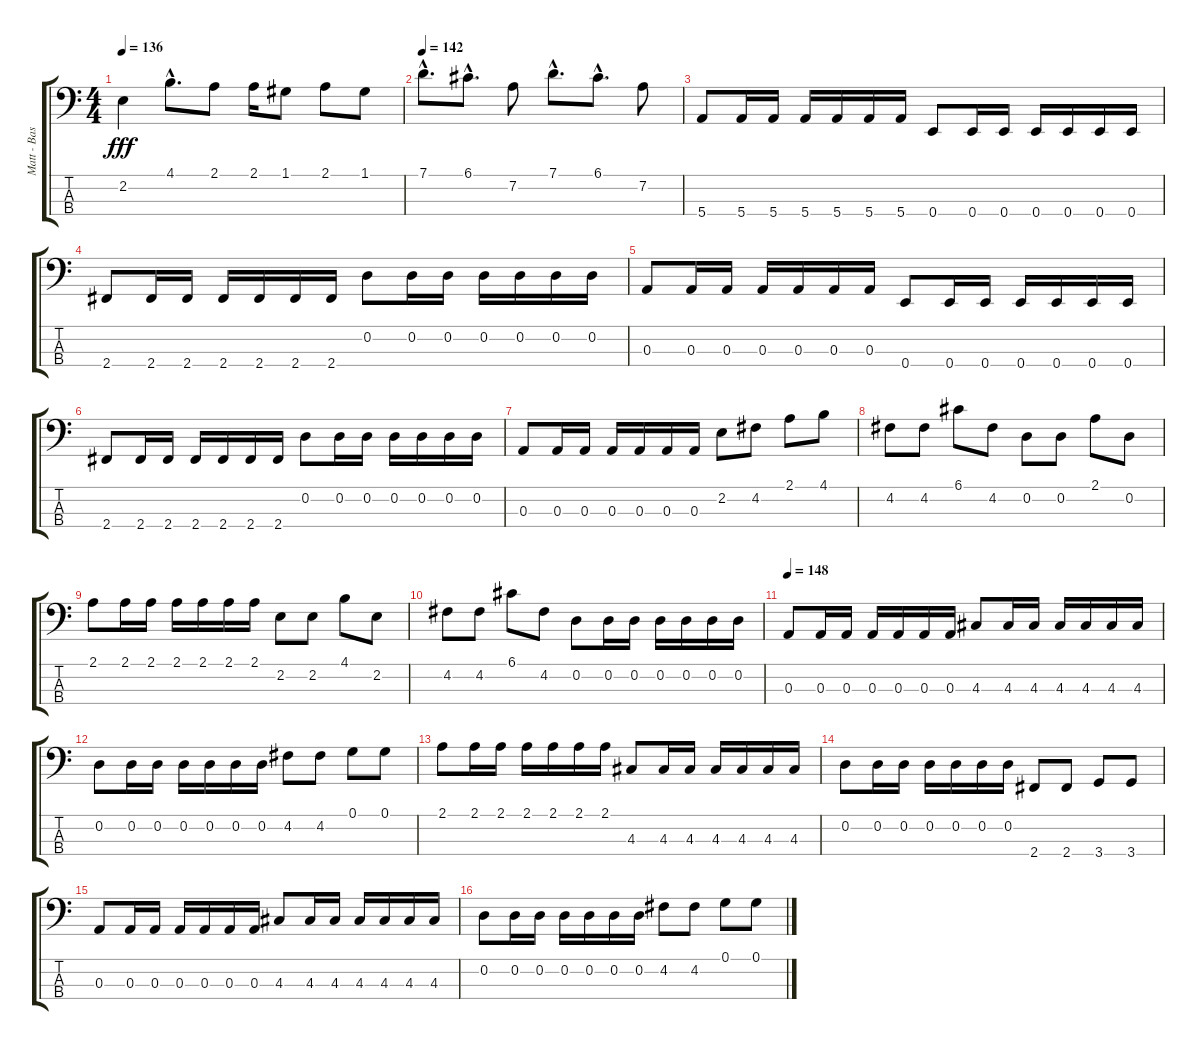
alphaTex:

\track ("Matt - Bass" "Matt - Bas") {instrument electricbassfinger}
\staff {score tabs}
\tuning (G2 D2 A1 E1) {hide}
\ts (4 4)
\tempo 136
\clef f4
\ks c
2.2.4{dy fff} 4.1{hac}.8{d} 2.1.8 2.1.16 1.1.8 2.1.8 1.1.8 |
\tempo 142
7.1{hac}.8{d} 6.1{hac}.8{d} 7.2.8 7.1{hac}.8{d} 6.1{hac}.8{d} 7.2.8 |
5.4.8 5.4.16 5.4.16 5.4.16 5.4.16 5.4.16 5.4.16 0.4.8 0.4.16 0.4.16 0.4.16 0.4.16 0.4.16 0.4.16 |
2.4.8 2.4.16 2.4.16 2.4.16 2.4.16 2.4.16 2.4.16 0.2.8 0.2.16 0.2.16 0.2.16 0.2.16 0.2.16 0.2.16 |
0.3.8 0.3.16 0.3.16 0.3.16 0.3.16 0.3.16 0.3.16 0.4.8 0.4.16 0.4.16 0.4.16 0.4.16 0.4.16 0.4.16 |
2.4.8 2.4.16 2.4.16 2.4.16 2.4.16 2.4.16 2.4.16 0.2.8 0.2.16 0.2.16 0.2.16 0.2.16 0.2.16 0.2.16 |
0.3.8 0.3.16 0.3.16 0.3.16 0.3.16 0.3.16 0.3.16 2.2.8 4.2.8 2.1.8 4.1.8 |
4.2.8 4.2.8 6.1.8 4.2.8 0.2.8 0.2.8 2.1.8 0.2.8 |
2.1.8 2.1.16 2.1.16 2.1.16 2.1.16 2.1.16 2.1.16 2.2.8 2.2.8 4.1.8 2.2.8 |
4.2.8 4.2.8 6.1.8 4.2.8 0.2.8 0.2.16 0.2.16 0.2.16 0.2.16 0.2.16 0.2.16 |
\tempo 148
0.3.8 0.3.16 0.3.16 0.3.16 0.3.16 0.3.16 0.3.16 4.3.8 4.3.16 4.3.16 4.3.16 4.3.16 4.3.16 4.3.16 |
0.2.8 0.2.16 0.2.16 0.2.16 0.2.16 0.2.16 0.2.16 4.2.8 4.2.8 0.1.8 0.1.8 |
2.1.8 2.1.16 2.1.16 2.1.16 2.1.16 2.1.16 2.1.16 4.3.8 4.3.16 4.3.16 4.3.16 4.3.16 4.3.16 4.3.16 |
0.2.8 0.2.16 0.2.16 0.2.16 0.2.16 0.2.16 0.2.16 2.4.8 2.4.8 3.4.8 3.4.8 |
0.3.8 0.3.16 0.3.16 0.3.16 0.3.16 0.3.16 0.3.16 4.3.8 4.3.16 4.3.16 4.3.16 4.3.16 4.3.16 4.3.16 |
0.2.8 0.2.16 0.2.16 0.2.16 0.2.16 0.2.16 0.2.16 4.2.8 4.2.8 0.1.8 0.1.8
